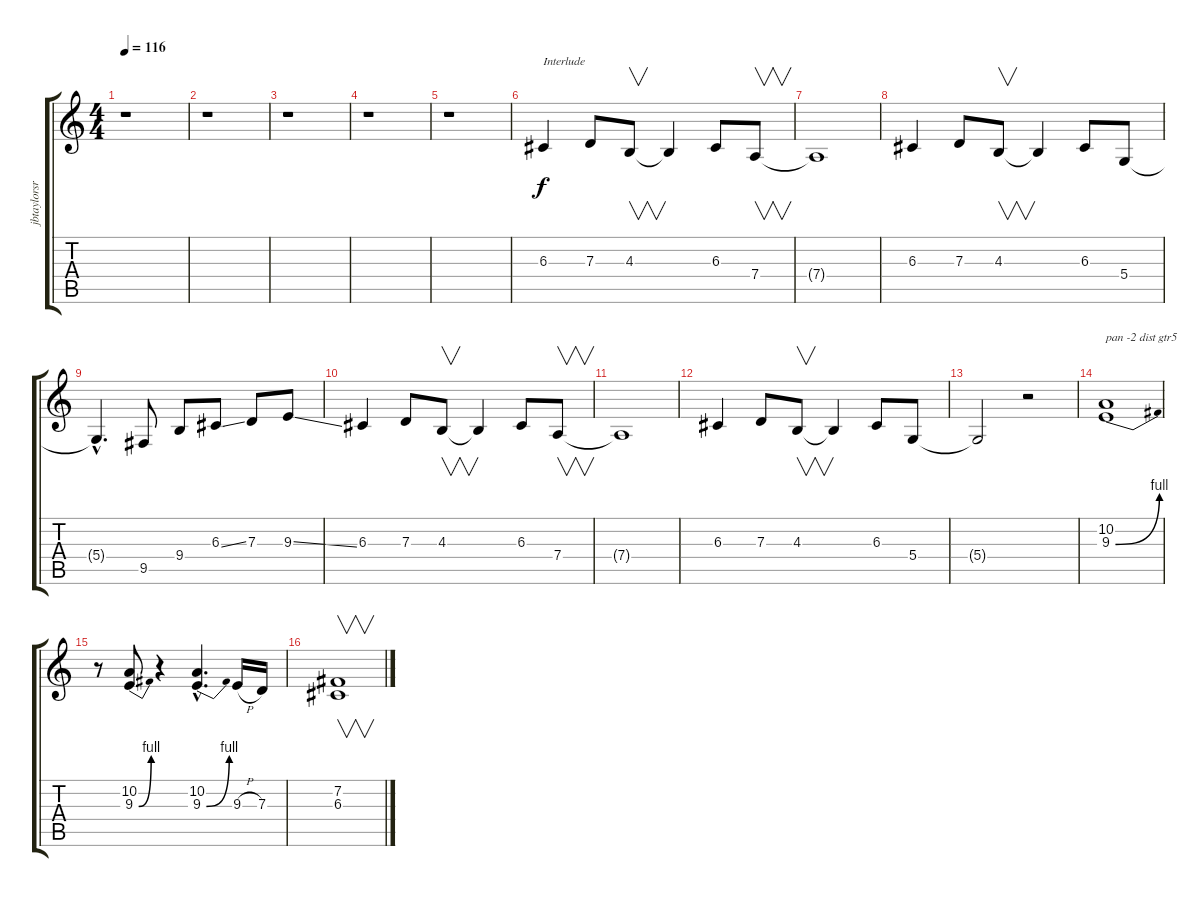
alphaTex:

\track ("" "jbtaylorsr") {instrument lead1square}
\staff {score tabs}
\tuning (E4 B3 G3 D3 A2 E2) {hide}
\ts (4 4)
\tempo 116
\clef g2
\ks c
r.1{dy f} |
r.1 |
r.1 |
r.1 |
r.1 |
6.3.4{txt "Interlude"} 7.3.8 4.3.8{v} 4.3{t}.4 6.3.8 7.4.8{v} |
7.4{t}.1 |
6.3.4 7.3.8 4.3.8{v} 4.3{t}.4 6.3.8 5.4.8 |
5.4{hac t}.4{d} 9.5.8 9.4.8 6.3{ss}.8 7.3.8 9.3{ss}.8 |
6.3.4 7.3.8 4.3.8{v} 4.3{t}.4 6.3.8 7.4.8{v} |
7.4{t}.1 |
6.3.4 7.3.8 4.3.8{v} 4.3{t}.4 6.3.8 5.4.8 |
5.4{t}.2 r.2 |
(10.2 9.3{be (bend 0 0 60 4)}).1{txt "pan -2 dist gtr5" balance 5 instrument distortionguitar} |
r.8 (10.2 9.3{be (bend 0 0 60 4)}).8 r.4 (10.2{hac} 9.3{be (bend 0 0 60 4) hac}).4{d} 9.3{h}.16 7.3.16 |
(7.2 6.3).1{v}
